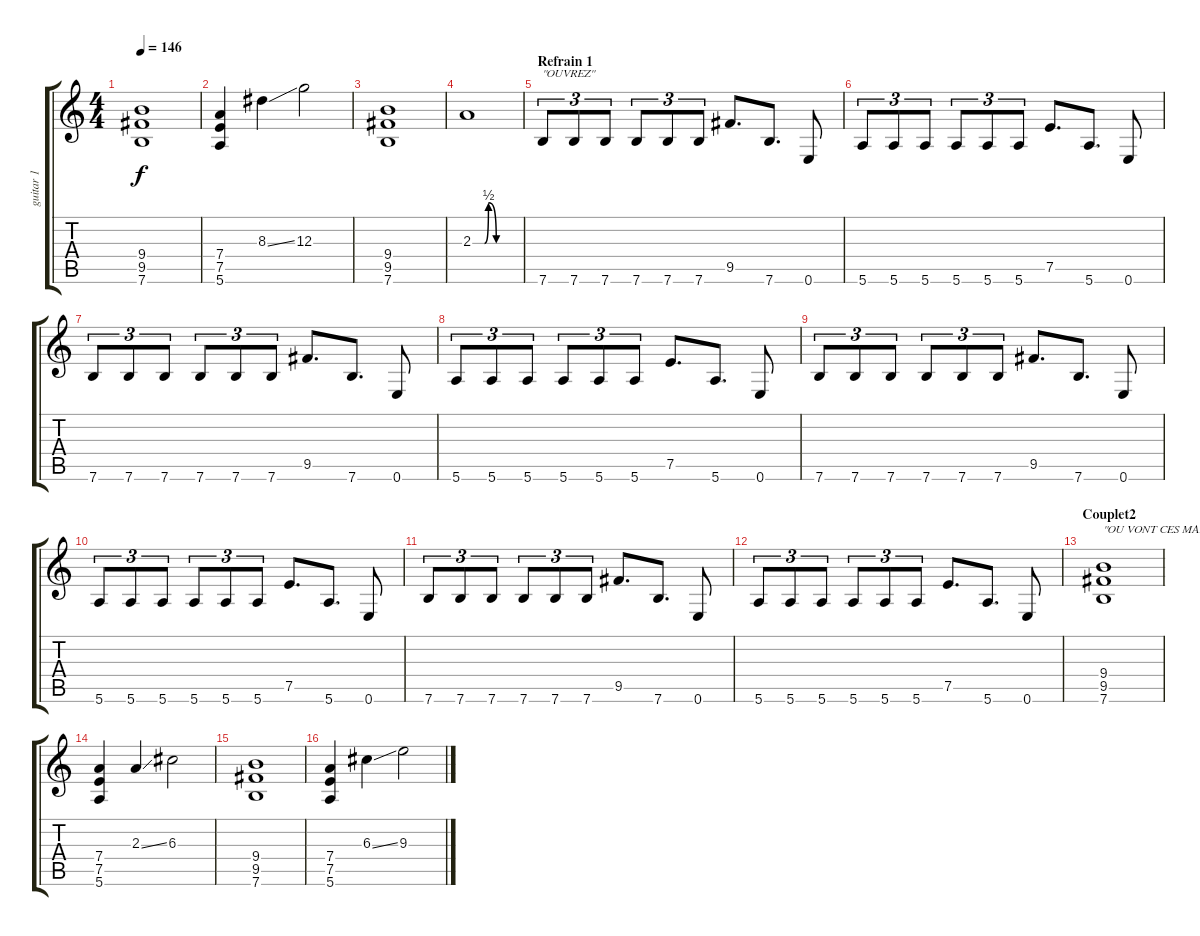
\track ("guitar 1" "guitar 1") {instrument distortionguitar}
\staff {score tabs}
\tuning (E4 B3 G3 D3 A2 E2) {hide}
\ts (4 4)
\tempo 146
\clef g2
\ks c
(9.4 9.5 7.6).1{dy f} |
(7.4 7.5 5.6).4 8.3{ss}.4 12.3.2 |
(9.4 9.5 7.6).1 |
2.3{be (custom 0 0 15 0 20 2 30 0 45 0 60 0)}.1 |
\section ("" "Refrain 1")
7.6.8{tu (3 2) txt "\"OUVREZ\""} 7.6.8{tu (3 2)} 7.6.8{tu (3 2)} 7.6.8{tu (3 2)} 7.6.8{tu (3 2)} 7.6.8{tu (3 2)} 9.5.8{d} 7.6.8{d} 0.6.8 |
5.6.8{tu (3 2)} 5.6.8{tu (3 2)} 5.6.8{tu (3 2)} 5.6.8{tu (3 2)} 5.6.8{tu (3 2)} 5.6.8{tu (3 2)} 7.5.8{d} 5.6.8{d} 0.6.8 |
7.6.8{tu (3 2)} 7.6.8{tu (3 2)} 7.6.8{tu (3 2)} 7.6.8{tu (3 2)} 7.6.8{tu (3 2)} 7.6.8{tu (3 2)} 9.5.8{d} 7.6.8{d} 0.6.8 |
5.6.8{tu (3 2)} 5.6.8{tu (3 2)} 5.6.8{tu (3 2)} 5.6.8{tu (3 2)} 5.6.8{tu (3 2)} 5.6.8{tu (3 2)} 7.5.8{d} 5.6.8{d} 0.6.8 |
7.6.8{tu (3 2)} 7.6.8{tu (3 2)} 7.6.8{tu (3 2)} 7.6.8{tu (3 2)} 7.6.8{tu (3 2)} 7.6.8{tu (3 2)} 9.5.8{d} 7.6.8{d} 0.6.8 |
5.6.8{tu (3 2)} 5.6.8{tu (3 2)} 5.6.8{tu (3 2)} 5.6.8{tu (3 2)} 5.6.8{tu (3 2)} 5.6.8{tu (3 2)} 7.5.8{d} 5.6.8{d} 0.6.8 |
7.6.8{tu (3 2)} 7.6.8{tu (3 2)} 7.6.8{tu (3 2)} 7.6.8{tu (3 2)} 7.6.8{tu (3 2)} 7.6.8{tu (3 2)} 9.5.8{d} 7.6.8{d} 0.6.8 |
5.6.8{tu (3 2)} 5.6.8{tu (3 2)} 5.6.8{tu (3 2)} 5.6.8{tu (3 2)} 5.6.8{tu (3 2)} 5.6.8{tu (3 2)} 7.5.8{d} 5.6.8{d} 0.6.8 |
\section ("" "Couplet2")
(9.4 9.5 7.6).1{txt "\"OU VONT CES MARTIENS \""} |
(7.4 7.5 5.6).4 2.3{ss}.4 6.3.2 |
(9.4 9.5 7.6).1 |
(7.4 7.5 5.6).4 6.3{ss}.4 9.3.2
